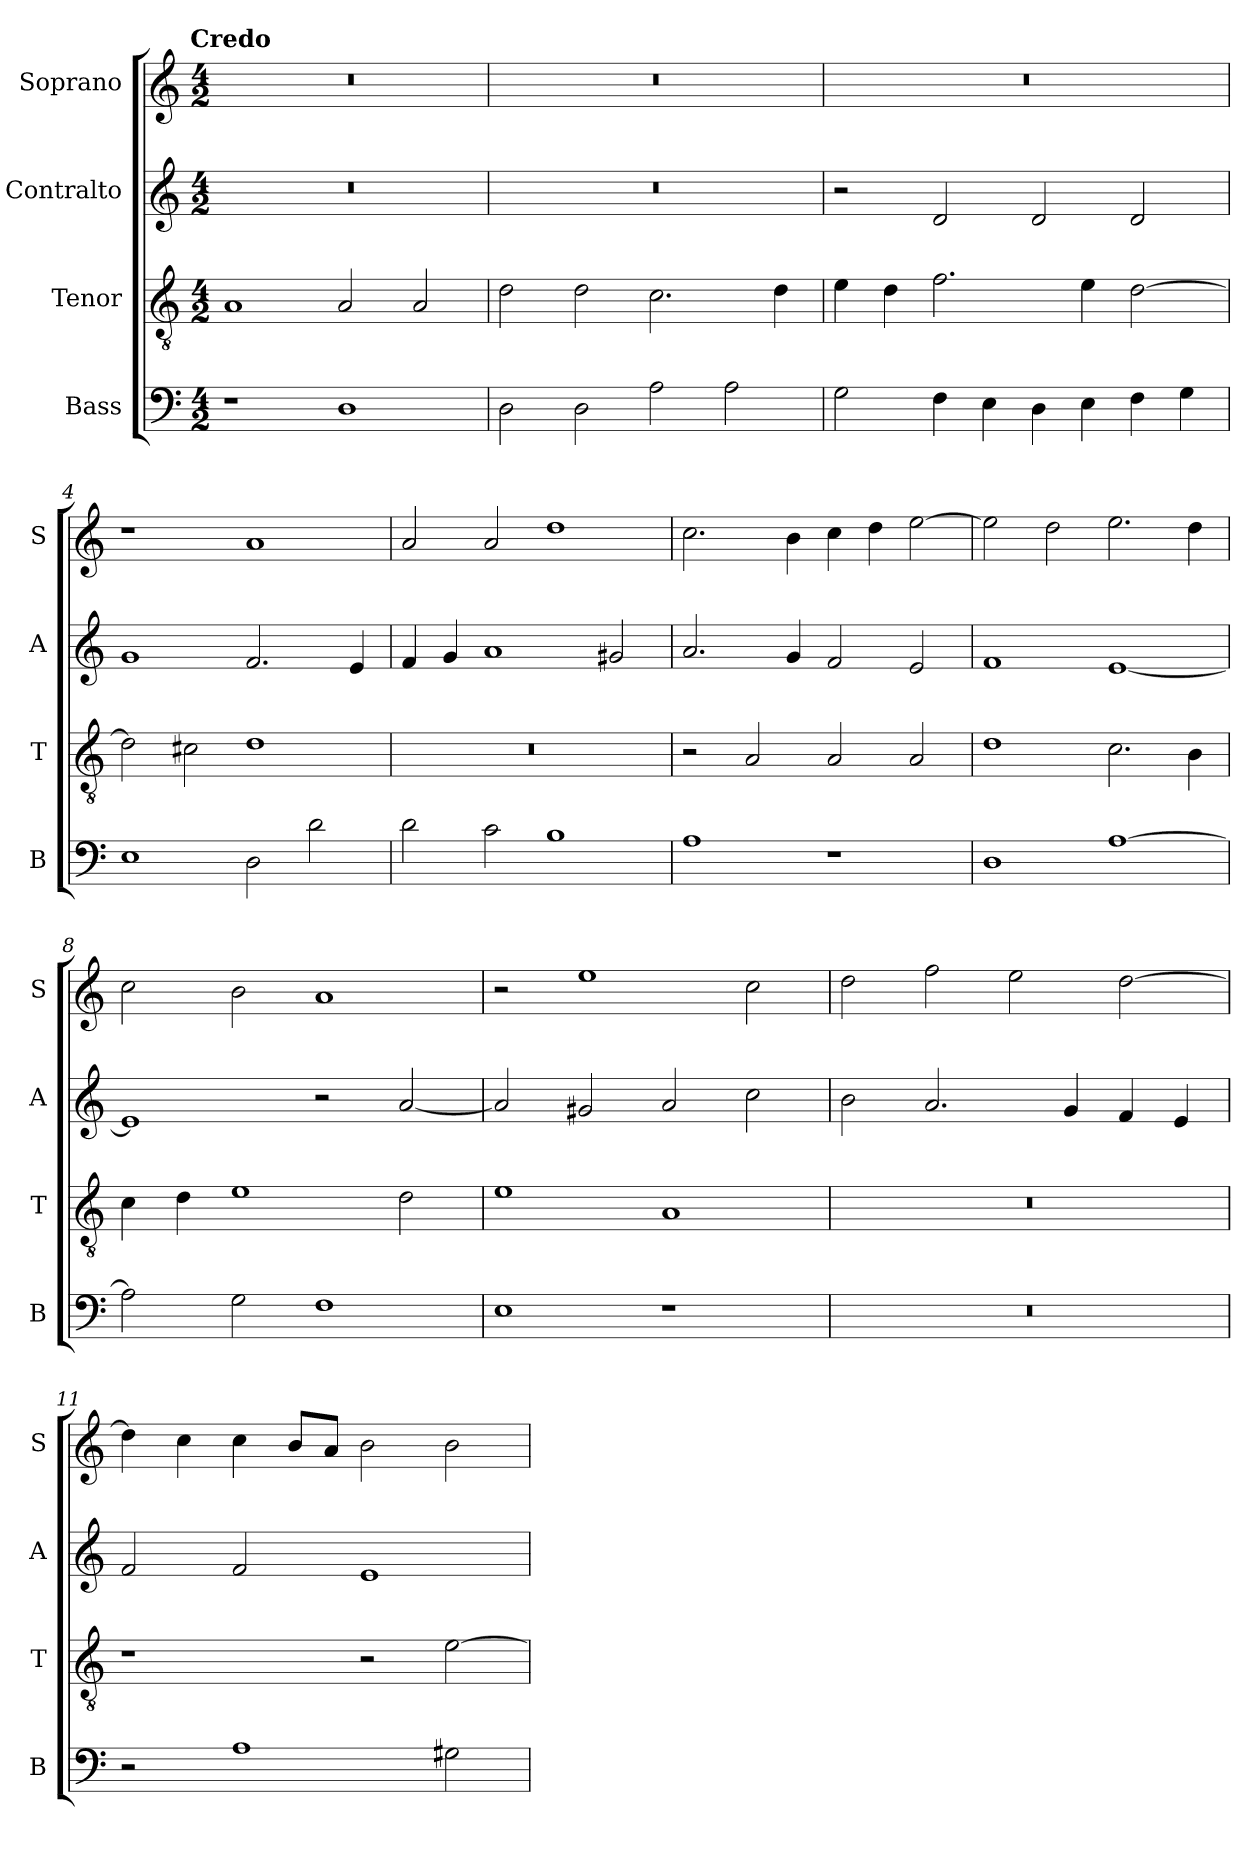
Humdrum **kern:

**kern	**kern	**kern	**kern
*part4	*part3	*part2	*part1
*staff4	*staff3	*staff2	*staff1
*I"Bass	*I"Tenor	*I"Contralto	*I"Soprano
*I'B	*I'T	*I'A	*I'S
*clefF4	*clefGv2	*clefG2	*clefG2
*k[]	*k[]	*k[]	*k[]
*D:dor	*D:dor	*D:dor	*D:dor
!!LO:TX:omd:t=Credo
*M4/2	*M4/2	*M4/2	*M4/2
=1	=1	=1	=1
1r	1A	0r	0r
1D	2A	.	.
.	2A	.	.
=2	=2	=2	=2
2D	2d	0r	0r
2D	2d	.	.
2A	2.c	.	.
2A	.	.	.
.	4d	.	.
=3	=3	=3	=3
2G	4e	2r	0r
.	4d	.	.
4F	2.f	2d	.
4E	.	.	.
4D	.	2d	.
4E	4e	.	.
4F	[2d	2d	.
4G	.	.	.
=4	=4	=4	=4
1E	2d]	1g	1r
.	2c#X	.	.
2D	1d	2.f	1a
2d	.	.	.
.	.	4e	.
=5	=5	=5	=5
2d	0r	4f	2a
.	.	4g	.
2c	.	1a	2a
1B	.	.	1dd
.	.	2g#X	.
=6	=6	=6	=6
1A	2r	2.a	2.cc
.	2A	.	.
.	.	4g	4b
1r	2A	2f	4cc
.	.	.	4dd
.	2A	2e	[2ee
=7	=7	=7	=7
1D	1d	1f	2ee]
.	.	.	2dd
[1A	2.c	[1e	2.ee
.	4B	.	4dd
=8	=8	=8	=8
2A]	4c	1e]	2cc
.	4d	.	.
2G	1e	.	2b
1F	.	2r	1a
.	2d	[2a	.
=9	=9	=9	=9
1E	1e	2a]	2r
.	.	2g#X	1ee
1r	1A	2a	.
.	.	2cc	2cc
=10	=10	=10	=10
0r	0r	2b	2dd
.	.	2.a	2ff
.	.	.	2ee
.	.	4g	.
.	.	4f	[2dd
.	.	4e	.
=11	=11	=11	=11
2r	1r	2f	4dd]
.	.	.	4cc
1A	.	2f	4cc
.	.	.	8b/L
.	.	.	8a/J
.	2r	1e	2b
2G#X	[2e	.	2b
=	=	=	=
*-	*-	*-	*-
